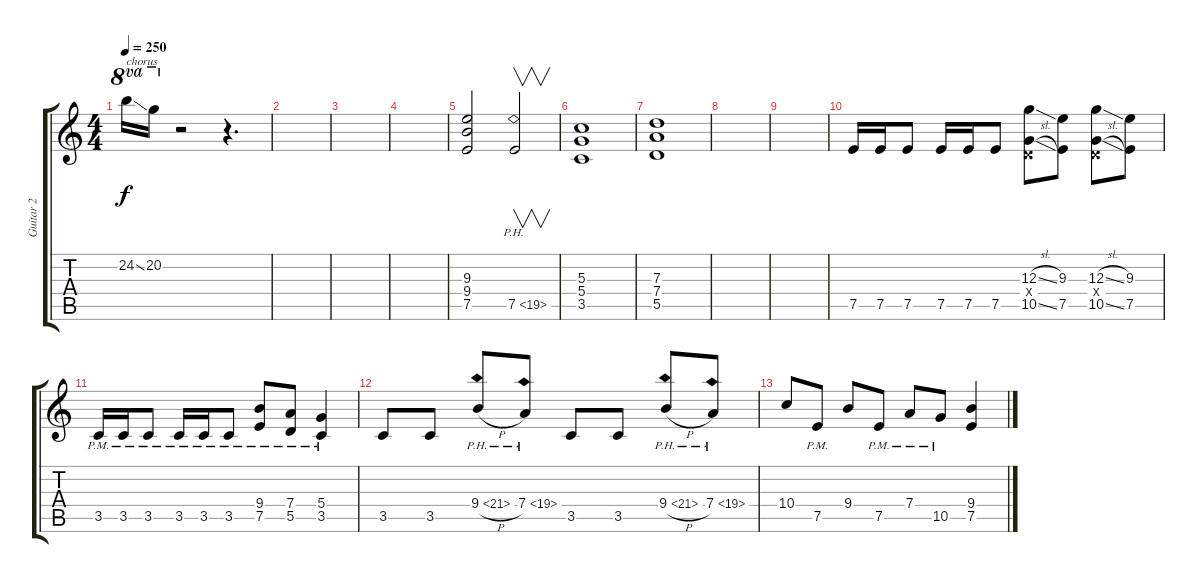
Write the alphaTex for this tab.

\track ("Guitar 2" "Guitar 2") {instrument overdrivenguitar}
\staff {score tabs}
\tuning (E4 B3 G3 D3 A2 E2) {hide}
\ts (4 4)
\tempo 250
\clef g2
\ks c
24.2{ss}.16{ot 8va txt "chorus" dy f} 20.2.16{ot 8va} r.2 r.4{d} |
|
|
|
(9.3 9.4 7.5).2 7.5{ph 12}.2{v} |
(5.3 5.4 3.5).1 |
(7.3 7.4 5.5).1 |
|
|
7.5.16 7.5.16 7.5.8 7.5.16 7.5.16 7.5.8 (12.3{sl} 0.4{x} 10.5{sl}).8 (9.3 7.5).8 (12.3{sl} 0.4{x} 10.5{sl}).8 (9.3 7.5).8 |
3.5{pm}.16 3.5{pm}.16 3.5{pm}.8 3.5{pm}.16 3.5{pm}.16 3.5{pm}.8 (9.4{pm} 7.5{pm}).8 (7.4{pm} 5.5{pm}).8 (5.4{pm} 3.5{pm}).4 |
3.5.8 3.5.8 9.4{ph 12 h}.8 7.4{ph 12}.8 3.5.8 3.5.8 9.4{ph 12 h}.8 7.4{ph 12}.8 |
10.4.8 7.5{pm}.8 9.4.8 7.5{pm}.8 7.4{pm}.8 10.5{pm}.8 (9.4 7.5).4
